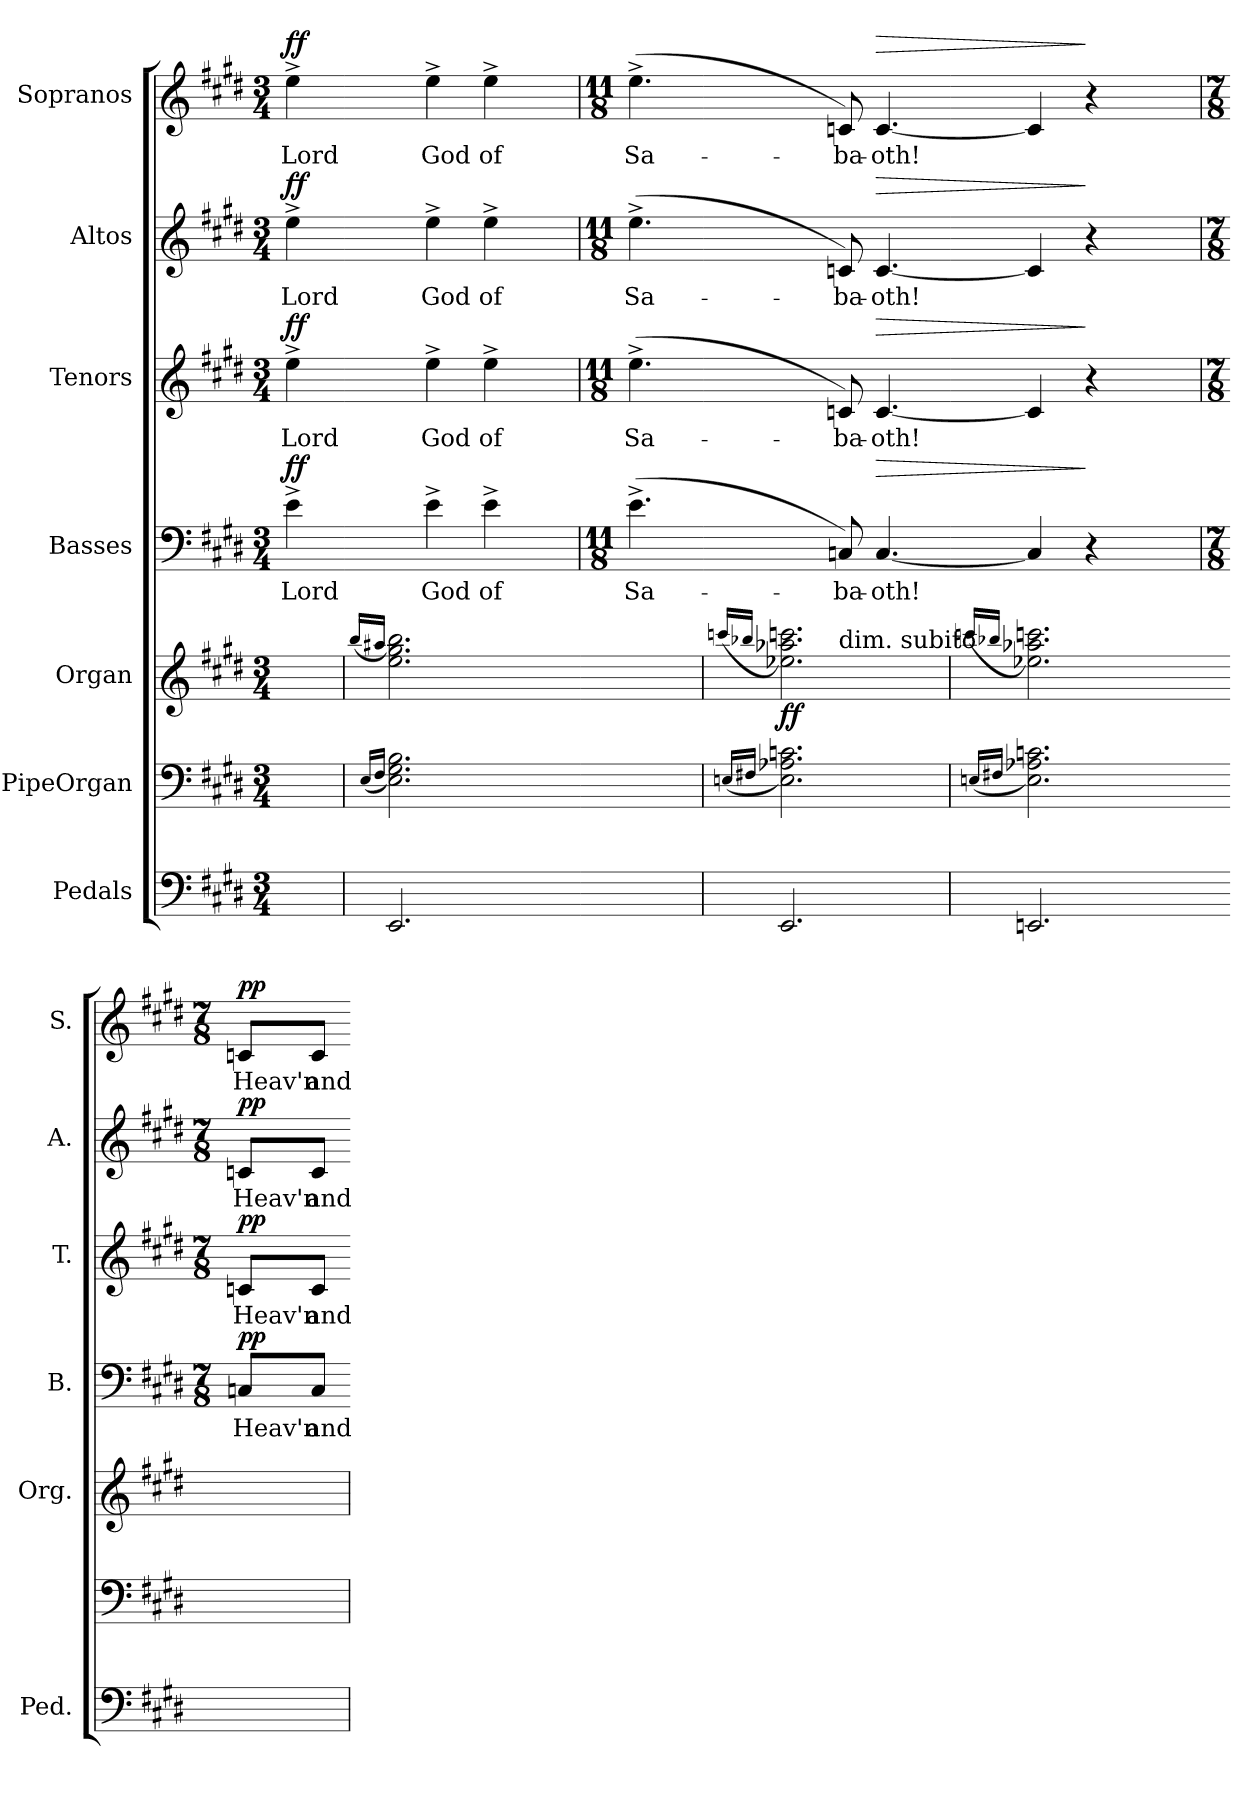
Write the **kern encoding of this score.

**kern	**kern	**kern	**dynam	**kern	**text	**dynam	**kern	**text	**dynam	**kern	**text	**dynam	**kern	**text	**dynam
*part7	*part6	*part5	*part5	*part4	*part4	*part4	*part3	*part3	*part3	*part2	*part2	*part2	*part1	*part1	*part1
*staff7	*staff6	*staff5	*staff5	*staff4	*staff4	*staff4	*staff3	*staff3	*staff3	*staff2	*staff2	*staff2	*staff1	*staff1	*staff1
*I"Pedals	*I"PipeOrgan	*I"Organ	*	*I"Basses	*	*	*I"Tenors	*	*	*I"Altos	*	*	*I"Sopranos	*	*
*I'Ped.	*	*I'Org.	*	*I'B.	*	*	*I'T.	*	*	*I'A.	*	*	*I'S.	*	*
*clefF4	*clefF4	*clefG2	*	*clefF4	*	*	*clefG2	*	*	*clefG2	*	*	*clefG2	*	*
*	*	*	*	*	*	*	*ITrd7c12	*	*	*	*	*	*	*	*
*k[f#c#g#d#]	*k[f#c#g#d#]	*k[f#c#g#d#]	*	*k[f#c#g#d#]	*	*	*k[f#c#g#d#]	*	*	*k[f#c#g#d#]	*	*	*k[f#c#g#d#]	*	*
*E:	*E:	*E:	*	*E:	*	*	*E:	*	*	*E:	*	*	*E:	*	*
*M3/4	*M3/4	*M3/4	*	*M3/4	*	*	*M3/4	*	*	*M3/4	*	*	*M3/4	*	*
=	=	=	=	=	=	=	=	=	=	=	=	=	=	=	=
!	!	!	!	!	!	!LO:DY:a	!	!	!LO:DY:a	!	!	!LO:DY:a	!	!	!LO:DY:a
4ryy	4ryy	4ryy	.	4e^	Lord	ff	4e^	Lord	ff	4ee^	Lord	ff	4ee^	Lord	ff
=	=	=	=-	=-	=-	=-	=-	=-	=-	=-	=-	=-	=-	=-	=-
.	(16qqE/LL	(16qqbb/LL	.	.	.	.	.	.	.	.	.	.	.	.	.
.	16qqF#/JJ	16qqaa#X/JJ	.	.	.	.	.	.	.	.	.	.	.	.	.
2.EE	2.E 2.G# 2.B)	2.ee 2.gg# 2.bb)	.	8ryy	.	.	8ryy	.	.	8ryy	.	.	8ryy	.	.
.	.	.	.	4e^	God	.	4e^	God	.	4ee^	God	.	4ee^	God	.
.	.	.	.	4e^	of	.	4e^	of	.	4ee^	of	.	4ee^	of	.
.	.	.	.	8ryy	.	.	8ryy	.	.	8ryy	.	.	8ryy	.	.
=-	=-	=-	=	=	=	=	=	=	=	=	=	=	=	=	=
*	*	*	*	*M11/8	*	*	*M11/8	*	*	*M11/8	*	*	*M11/8	*	*
4.ryy	4.ryy	4.ryy	.	(4.e^	Sa-	.	(4.e^	Sa-	.	(4.ee^	Sa-	.	(4.ee^	Sa-	.
=	=	=	=-	=-	=-	=-	=-	=-	=-	=-	=-	=-	=-	=-	=-
.	(16qqEn/LL	(16qqcccn/LL	.	.	.	.	.	.	.	.	.	.	.	.	.
.	16qqF#X/JJ	16qqbb-X/JJ	.	.	.	.	.	.	.	.	.	.	.	.	.
*	*	*^	*	*	*	*	*	*	*	*	*	*	*	*	*
2.EE	2.E 2.A-X 2.cn)	2.ee-X 2.aa-X 2.cccn)	4ryy	ff	4ryy	.	.	4ryy	.	.	4ryy	.	.	4ryy	.	.
!	!	!	!LO:TX:t=dim. subito	!	!	!	!	!	!	!	!	!	!	!	!	!
.	.	.	2ryy	.	8Cn)	-ba-	.	8Cn)	-ba-	.	8cn)	-ba-	.	8cn)	-ba-	.
!	!	!	!	!	!	!	!LO:HP:a	!	!	!LO:HP:a	!	!	!LO:HP:a	!	!	!LO:HP:a
.	.	.	.	.	[4.C	-oth!	>	[4.C	-oth!	>	[4.c	-oth!	>	[4.c	-oth!	>
*	*	*v	*v	*	*	*	*	*	*	*	*	*	*	*	*	*
=	=	=	=-	=-	=-	=-	=-	=-	=-	=-	=-	=-	=-	=-	=-
.	(16qqEn/LL	(16qqcccn/LL	.	.	.	.	.	.	.	.	.	.	.	.	.
.	16qqF#X/JJ	16qqbb-X/JJ	.	.	.	.	.	.	.	.	.	.	.	.	.
2.EEni	2.E 2.A-X 2.cn)	2.ee-X 2.aa-X 2.cccn)	.	4C]	.	.	4C]	.	.	4c]	.	.	4c]	.	.
.	.	.	.	4r	.	]	4r	.	]	4r	.	]	4r	.	]
.	.	.	.	4ryy	.	.	4ryy	.	.	4ryy	.	.	4ryy	.	.
=-	=-	=-	=	=	=	=	=	=	=	=	=	=	=	=	=
*	*	*	*	*M7/8	*	*	*M7/8	*	*	*M7/8	*	*	*M7/8	*	*
!	!	!	!	!	!	!LO:DY:a	!	!	!LO:DY:a	!	!	!LO:DY:a	!	!	!LO:DY:a
4ryy	4ryy	4ryy	.	8Cn/L	Heav'n	pp	8Cn/L	Heav'n	pp	8cn/L	Heav'n	pp	8cn/L	Heav'n	pp
.	.	.	.	8C/J	and	.	8C/J	and	.	8c/J	and	.	8c/J	and	.
=	=	=	=-	=-	=-	=-	=-	=-	=-	=-	=-	=-	=-	=-	=-
*-	*-	*-	*-	*-	*-	*-	*-	*-	*-	*-	*-	*-	*-	*-	*-
